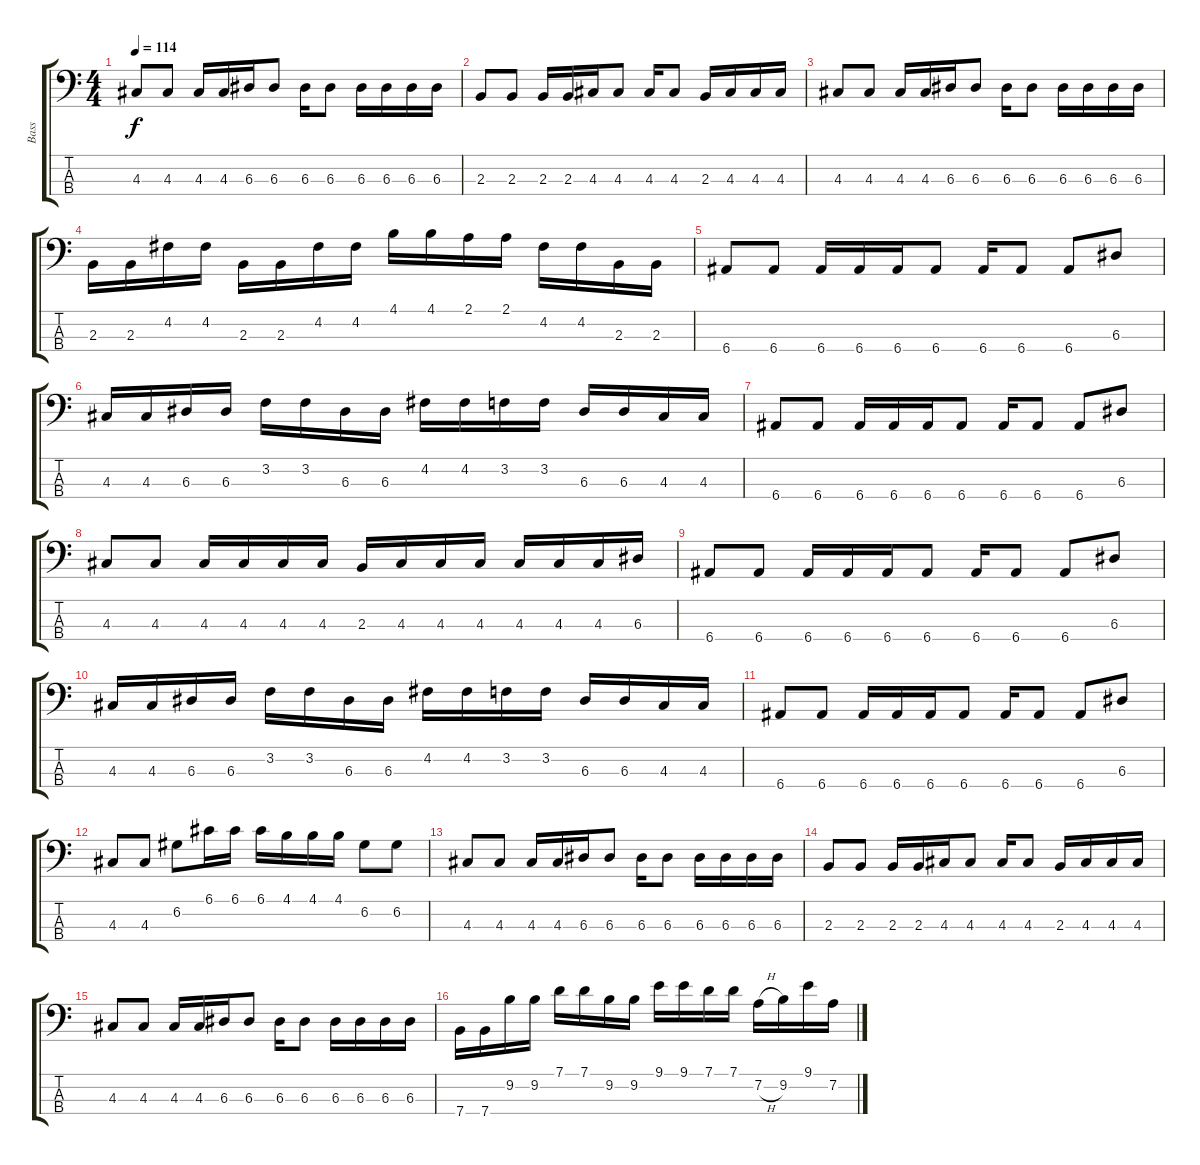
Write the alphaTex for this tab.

\track ("Bass" "Bass") {instrument electricbasspick}
\staff {score tabs}
\tuning (G2 D2 A1 E1) {hide}
\ts (4 4)
\tempo 114
\clef f4
\ks c
4.3.8{dy f} 4.3.8 4.3.16 4.3.16 6.3.16 6.3.8 6.3.16 6.3.8 6.3.16 6.3.16 6.3.16 6.3.16 |
2.3.8 2.3.8 2.3.16 2.3.16 4.3.16 4.3.8 4.3.16 4.3.8 2.3.16 4.3.16 4.3.16 4.3.16 |
4.3.8 4.3.8 4.3.16 4.3.16 6.3.16 6.3.8 6.3.16 6.3.8 6.3.16 6.3.16 6.3.16 6.3.16 |
2.3.16 2.3.16 4.2.16 4.2.16 2.3.16 2.3.16 4.2.16 4.2.16 4.1.16 4.1.16 2.1.16 2.1.16 4.2.16 4.2.16 2.3.16 2.3.16 |
6.4.8 6.4.8 6.4.16 6.4.16 6.4.16 6.4.8 6.4.16 6.4.8 6.4.8 6.3.8 |
4.3.16 4.3.16 6.3.16 6.3.16 3.2.16 3.2.16 6.3.16 6.3.16 4.2.16 4.2.16 3.2.16 3.2.16 6.3.16 6.3.16 4.3.16 4.3.16 |
6.4.8 6.4.8 6.4.16 6.4.16 6.4.16 6.4.8 6.4.16 6.4.8 6.4.8 6.3.8 |
4.3.8 4.3.8 4.3.16 4.3.16 4.3.16 4.3.16 2.3.16 4.3.16 4.3.16 4.3.16 4.3.16 4.3.16 4.3.16 6.3.16 |
6.4.8 6.4.8 6.4.16 6.4.16 6.4.16 6.4.8 6.4.16 6.4.8 6.4.8 6.3.8 |
4.3.16 4.3.16 6.3.16 6.3.16 3.2.16 3.2.16 6.3.16 6.3.16 4.2.16 4.2.16 3.2.16 3.2.16 6.3.16 6.3.16 4.3.16 4.3.16 |
6.4.8 6.4.8 6.4.16 6.4.16 6.4.16 6.4.8 6.4.16 6.4.8 6.4.8 6.3.8 |
4.3.8 4.3.8 6.2.8 6.1.16 6.1.16 6.1.16 4.1.16 4.1.16 4.1.16 6.2.8 6.2.8 |
4.3.8 4.3.8 4.3.16 4.3.16 6.3.16 6.3.8 6.3.16 6.3.8 6.3.16 6.3.16 6.3.16 6.3.16 |
2.3.8 2.3.8 2.3.16 2.3.16 4.3.16 4.3.8 4.3.16 4.3.8 2.3.16 4.3.16 4.3.16 4.3.16 |
4.3.8 4.3.8 4.3.16 4.3.16 6.3.16 6.3.8 6.3.16 6.3.8 6.3.16 6.3.16 6.3.16 6.3.16 |
7.4.16 7.4.16 9.2.16 9.2.16 7.1.16 7.1.16 9.2.16 9.2.16 9.1.16 9.1.16 7.1.16 7.1.16 7.2{h}.16 9.2.16 9.1.16 7.2.16
